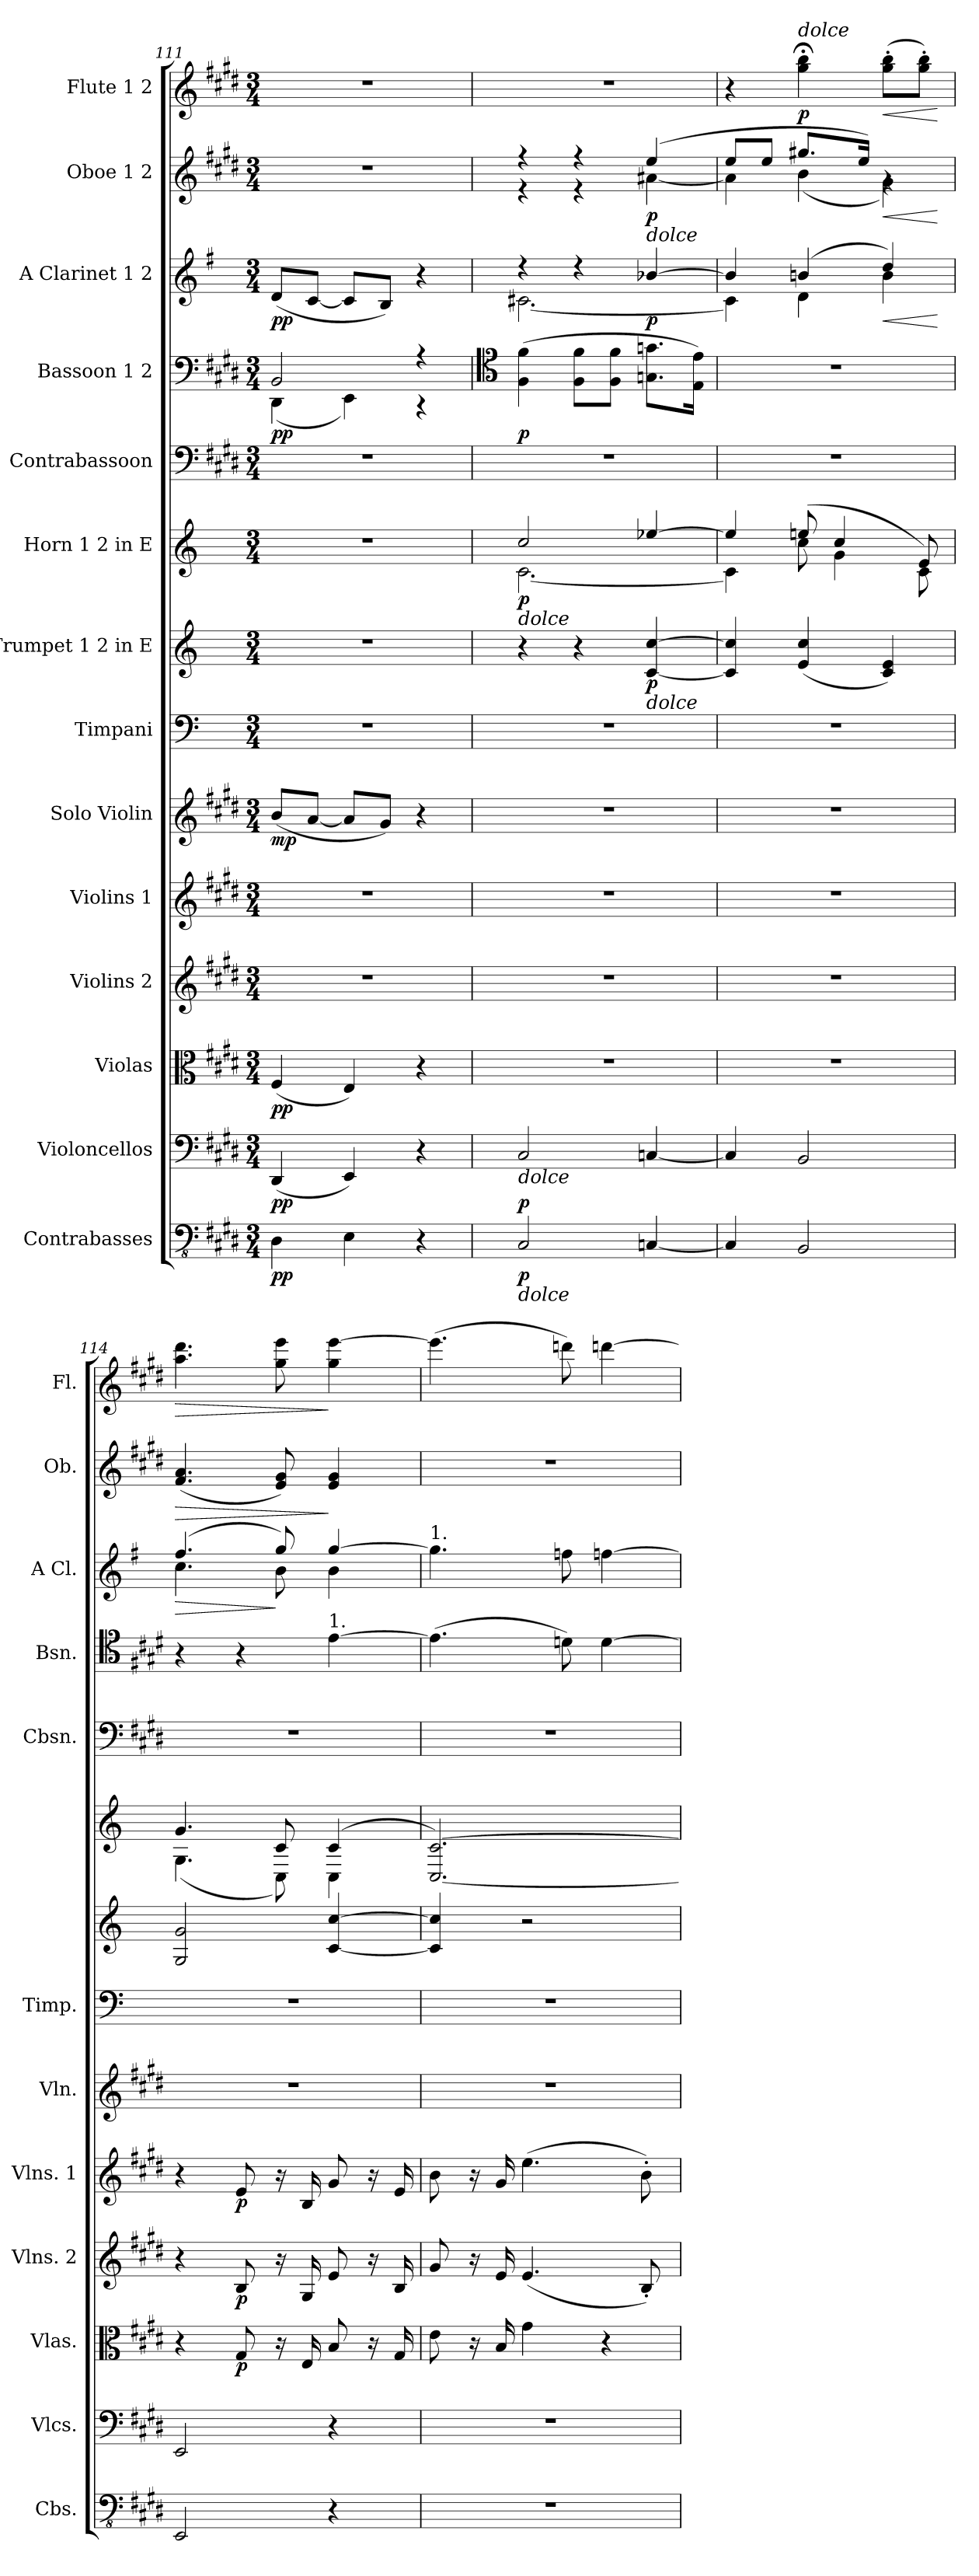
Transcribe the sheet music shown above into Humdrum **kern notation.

**kern	**dynam	**kern	**dynam	**kern	**dynam	**kern	**dynam	**kern	**dynam	**kern	**dynam	**kern	**kern	**dynam	**kern	**dynam	**kern	**kern	**dynam	**kern	**dynam	**kern	**dynam	**kern	**dynam
*part14	*part14	*part13	*part13	*part12	*part12	*part11	*part11	*part10	*part10	*part9	*part9	*part8	*part7	*part7	*part6	*part6	*part5	*part4	*part4	*part3	*part3	*part2	*part2	*part1	*part1
*staff14	*staff14	*staff13	*staff13	*staff12	*staff12	*staff11	*staff11	*staff10	*staff10	*staff9	*staff9	*staff8	*staff7	*staff7	*staff6	*staff6	*staff5	*staff4	*staff4	*staff3	*staff3	*staff2	*staff2	*staff1	*staff1
*I"Contrabasses	*	*I"Violoncellos	*	*I"Violas	*	*I"Violins 2	*	*I"Violins 1	*	*I"Solo Violin	*	*I"Timpani	*I"Trumpet 1 2 in E	*	*I"Horn 1 2 in E	*	*I"Contrabassoon	*I"Bassoon 1 2	*	*I"A Clarinet 1 2	*	*I"Oboe 1 2	*	*I"Flute 1 2	*
*I'Cbs.	*	*I'Vlcs.	*	*I'Vlas.	*	*I'Vlns. 2	*	*I'Vlns. 1	*	*I'Vln.	*	*I'Timp.	*	*	*	*	*I'Cbsn.	*I'Bsn.	*	*I'A Cl.	*	*I'Ob.	*	*I'Fl.	*
*clefFv4	*	*clefF4	*	*clefC3	*	*clefG2	*	*clefG2	*	*clefG2	*	*clefF4	*clefG2	*	*clefG2	*	*clefF4	*clefF4	*	*clefG2	*	*clefG2	*	*clefG2	*
*	*	*	*	*	*	*	*	*	*	*	*	*	*ITrd-2c-4	*	*ITrd5c8	*	*ITrd7c12	*	*	*ITrd2c3	*	*	*	*	*
*k[f#c#g#d#]	*	*k[f#c#g#d#]	*	*k[f#c#g#d#]	*	*k[f#c#g#d#]	*	*k[f#c#g#d#]	*	*k[f#c#g#d#]	*	*k[]	*k[f#c#g#d#]	*	*k[f#c#g#d#]	*	*k[f#c#g#d#]	*k[f#c#g#d#]	*	*k[f#c#g#d#]	*	*k[f#c#g#d#]	*	*k[f#c#g#d#]	*
*M3/4	*	*M3/4	*	*M3/4	*	*M3/4	*	*M3/4	*	*M3/4	*	*M3/4	*M3/4	*	*M3/4	*	*M3/4	*M3/4	*	*M3/4	*	*M3/4	*	*M3/4	*
=111	=111	=111	=111	=111	=111	=111	=111	=111	=111	=111	=111	=111	=111	=111	=111	=111	=111	=111	=111	=111	=111	=111	=111	=111	=111
*	*	*	*	*	*	*	*	*	*	*	*	*	*	*	*	*	*	*^	*	*	*	*	*	*	*
!	!LO:DY:b	!	!LO:DY:b	!	!LO:DY:b	!	!	!	!	!	!LO:DY:b	!	!	!	!	!	!	!	!	!LO:DY:b	!	!LO:DY:b	!	!	!	!
4DD#\	pp	(<4DD#/	pp	(<4F#/	pp	2.r	.	2.r	.	(<8b/L	mp	2.r	2.r	.	2.r	.	2.r	2BB/	(<4DD#\	pp	(<8B/L	pp	2.r	.	2.r	.
.	.	.	.	.	.	.	.	.	.	[8a/J	.	.	.	.	.	.	.	.	.	.	[8A/J	.	.	.	.	.
4EE\	.	4EE/)	.	4E/)	.	.	.	.	.	8a/L]	.	.	.	.	.	.	.	.	4EE\)	.	8A/L]	.	.	.	.	.
.	.	.	.	.	.	.	.	.	.	8g#/J)	.	.	.	.	.	.	.	.	.	.	8G#/J)	.	.	.	.	.
4r	.	4r	.	4r	.	.	.	.	.	4r	.	.	.	.	.	.	.	4r	4r	.	4r	.	.	.	.	.
*	*	*	*	*	*	*	*	*	*	*	*	*	*	*	*	*	*	*v	*v	*	*	*	*	*	*	*
!!LO:PB:g=z
=112	=112	=112	=112	=112	=112	=112	=112	=112	=112	=112	=112	=112	=112	=112	=112	=112	=112	=112	=112	=112	=112	=112	=112	=112	=112
*	*	*	*	*	*	*	*	*	*	*	*	*	*	*	*	*	*	*clefC4	*	*	*	*	*	*	*
*	*	*	*	*	*	*	*	*	*	*	*	*	*	*	*^	*	*	*^	*	*^	*	*^	*	*	*
!	!	!	!	!	!	!	!	!	!	!	!	!	!	!	!	!	!	!	!LO:TX:b:i:t=dolce	!	!	!	!	!	!	!	!	!	!
!	!	!	!	!	!	!	!	!	!	!	!	!	!	!	!LO:TX:b:i:t=dolce	!	!	!	!	!	!	!	!	!	!	!	!	!	!
!	!	!LO:TX:b:i:t=dolce	!	!	!	!	!	!	!	!	!	!	!	!	!	!	!	!	!	!	!	!	!	!	!	!	!	!	!
!LO:TX:b:i:t=dolce	!	!	!	!	!	!	!	!	!	!	!	!	!	!	!	!	!	!	!	!	!	!	!	!	!	!	!	!	!
!	!LO:DY:b	!	!LO:DY:b	!	!	!	!	!	!	!	!	!	!	!	!	!	!LO:DY:b	!	!	!	!LO:DY:b	!	!	!	!	!	!	!	!
*	*	*	*	*	*	*	*	*	*	*	*	*	*	*	*	*	*	*	*v	*v	*	*	*	*	*	*	*	*	*
2CC#/	p	2C#/	p	2.r	.	2.r	.	2.r	.	2.r	.	2.r	4r	.	2e/	[2.E\	p	2.r	(>4F#\ 4f#\	p	4r	[2.A#X\	.	4r	4r	.	2.r	.
.	.	.	.	.	.	.	.	.	.	.	.	.	4r	.	.	.	.	.	8F#\ 8f#\L	.	4r	.	.	4r	4r	.	.	.
.	.	.	.	.	.	.	.	.	.	.	.	.	.	.	.	.	.	.	8F#\ 8f#\J	.	.	.	.	.	.	.	.	.
!	!	!	!	!	!	!	!	!	!	!	!	!	!	!	!	!	!	!	!	!	!	!	!	!LO:TX:b:i:t=dolce	!	!	!	!
!	!	!	!	!	!	!	!	!	!	!	!	!	!LO:TX:b:i:t=dolce	!	!	!	!	!	!	!	!	!	!	!	!	!	!	!
!	!	!	!	!	!	!	!	!	!	!	!	!	!	!LO:DY:b	!	!	!	!	!	!	!	!	!LO:DY:b	!	!	!LO:DY:b	!	!
[4CCn/	.	[4Cn/	.	.	.	.	.	.	.	.	.	.	[4e/ [4ee/	p	[4gn/	.	.	.	8.Gn\ 8.gn\L	.	[4gn/	.	p	(>4ee/	[4a#X\	p	.	.
.	.	.	.	.	.	.	.	.	.	.	.	.	.	.	.	.	.	.	16E\ 16e\Jk)	.	.	.	.	.	.	.	.	.
=113	=113	=113	=113	=113	=113	=113	=113	=113	=113	=113	=113	=113	=113	=113	=113	=113	=113	=113	=113	=113	=113	=113	=113	=113	=113	=113	=113	=113
4CC/]	.	4C/]	.	2.r	.	2.r	.	2.r	.	2.r	.	2.r	4e/] 4ee/]	.	4g/]	4E\]	.	2.r	2.r	.	4g/]	4A#\]	.	8ee/L	4a#\]	.	4r	.
.	.	.	.	.	.	.	.	.	.	.	.	.	.	.	.	.	.	.	.	.	.	.	.	8ee/J	.	.	.	.
!	!	!	!	!	!	!	!	!	!	!	!	!	!	!	!	!	!	!	!	!	!	!	!	!	!	!	!LO:TX:a:i:t=dolce	!
!	!	!	!	!	!	!	!	!	!	!	!	!	!	!	!	!	!	!	!	!	!	!	!	!	!	!	!	!LO:DY:b
2BBB/	.	2BB/	.	.	.	.	.	.	.	.	.	.	(<4g#/ 4ee/	.	(>8g#X/	8e\	.	.	.	.	(>4g#X/	4B\	.	8.gg#X/L	(<4b\	.	4gg#\;< 4bb\;<	p
.	.	.	.	.	.	.	.	.	.	.	.	.	.	.	4e/	4B\	.	.	.	.	.	.	.	.	.	.	.	.
.	.	.	.	.	.	.	.	.	.	.	.	.	.	.	.	.	.	.	.	.	.	.	.	16ee/Jk)	.	.	.	.
!	!	!	!	!	!	!	!	!	!	!	!	!	!	!	!	!	!	!	!	!	!	!	!LO:HP:b	!	!	!LO:HP:b	!	!LO:HP:b
.	.	.	.	.	.	.	.	.	.	.	.	.	4e/ 4g#/)	.	.	.	.	.	.	.	4b/)	4g#\	<	4rg	4g#\)	<	(>8gg#\' 8bb\'L	<
.	.	.	.	.	.	.	.	.	.	.	.	.	.	.	8G#/)	8E\	.	.	.	.	.	.	.	.	.	.	8gg#\' 8bb\'J)	.
*	*	*	*	*	*	*	*	*	*	*	*	*	*	*	*	*	*	*	*	*	*v	*v	*	*	*	*	*	*
*	*	*	*	*	*	*	*	*	*	*	*	*	*	*	*v	*v	*	*	*	*	*	*	*v	*v	*	*	*
.	.	.	.	.	.	.	.	.	.	.	.	.	.	.	.	.	.	.	.	.	[	.	[	.	[
=114	=114	=114	=114	=114	=114	=114	=114	=114	=114	=114	=114	=114	=114	=114	=114	=114	=114	=114	=114	=114	=114	=114	=114	=114	=114
*	*	*	*	*	*	*	*	*	*	*	*	*	*	*	*^	*	*	*	*	*	*	*	*	*	*
!	!	!	!	!	!	!	!	!	!	!	!	!	!	!	!	!	!	!	!	!	!	!LO:HP:b	!	!LO:HP:b	!	!LO:HP:b
*	*	*	*	*	*	*	*	*	*	*	*	*	*	*	*	*	*	*	*	*	*^	*	*	*	*	*
2EEE/	.	2EE/	.	4r	.	4r	.	4r	.	2.r	.	2.r	2B/ 2b/	.	4.B/	(<4.BB\	.	2.r	4r	.	(>4.dd#/	4.a\	>	(<4.f#/ 4.a/	>	4.aa\ 4.ddd#\	>
!	!	!	!	!	!LO:DY:b	!	!LO:DY:b	!	!LO:DY:b	!	!	!	!	!	!	!	!	!	!	!	!	!	!	!	!	!	!
.	.	.	.	8G#/	p	8B/	p	8e/	p	.	.	.	.	.	.	.	.	.	4r	.	.	.	.	.	.	.	.
.	.	.	.	16r	.	16r	.	16r	.	.	.	.	.	.	8E/	8EE\)	.	.	.	.	8ee/)	8g#\	]	8e/ 8g#/)	.	8gg#\ 8eee\	.
.	.	.	.	16E/	.	16G#/	.	16B/	.	.	.	.	.	.	.	.	.	.	.	.	.	.	.	.	.	.	.
!	!	!	!	!	!	!	!	!	!	!	!	!	!	!	!	!	!	!	!LO:TX:a:t=1.	!	!	!	!	!	!	!	!
4r	.	4r	.	8B/	.	8e/	.	8g#/	.	.	.	.	[4e/ [4ee/	.	(>4E/	4EE\	.	.	[4e\	.	[4ee/	4g#\	.	4e/ 4g#/	]	4gg#\ [4eee\	]
.	.	.	.	16r	.	16r	.	16r	.	.	.	.	.	.	.	.	.	.	.	.	.	.	.	.	.	.	.
.	.	.	.	16G#/	.	16B/	.	16e/	.	.	.	.	.	.	.	.	.	.	.	.	.	.	.	.	.	.	.
*	*	*	*	*	*	*	*	*	*	*	*	*	*	*	*v	*v	*	*	*	*	*v	*v	*	*	*	*	*
=115	=115	=115	=115	=115	=115	=115	=115	=115	=115	=115	=115	=115	=115	=115	=115	=115	=115	=115	=115	=115	=115	=115	=115	=115	=115
!	!	!	!	!	!	!	!	!	!	!	!	!	!	!	!	!	!	!	!	!LO:TX:a:t=1.	!	!	!	!	!
2.r	.	2.r	.	8e\	.	8g#/	.	8b\	.	2.r	.	2.r	4e/] 4ee/]	.	[2.EE/ [2.E/)	.	2.r	(>4.e\]	.	4.ee\]	.	2.r	.	(>4.eee\]	.
.	.	.	.	16r	.	16r	.	16r	.	.	.	.	.	.	.	.	.	.	.	.	.	.	.	.	.
.	.	.	.	16B/	.	16e/	.	16g#/	.	.	.	.	.	.	.	.	.	.	.	.	.	.	.	.	.
.	.	.	.	4g#\	.	(<4.e/	.	(>4.ee\	.	.	.	.	2r	.	.	.	.	.	.	.	.	.	.	.	.
.	.	.	.	.	.	.	.	.	.	.	.	.	.	.	.	.	.	8dn\)	.	8ddn\	.	.	.	8dddn\)	.
.	.	.	.	4r	.	.	.	.	.	.	.	.	.	.	.	.	.	[4d\	.	[4ddn\	.	.	.	[4dddn\	.
.	.	.	.	.	.	8B'/)	.	8b'\)	.	.	.	.	.	.	.	.	.	.	.	.	.	.	.	.	.
=	=	=	=	=	=	=	=	=	=	=	=	=	=	=	=	=	=	=	=	=	=	=	=	=	=
*-	*-	*-	*-	*-	*-	*-	*-	*-	*-	*-	*-	*-	*-	*-	*-	*-	*-	*-	*-	*-	*-	*-	*-	*-	*-
